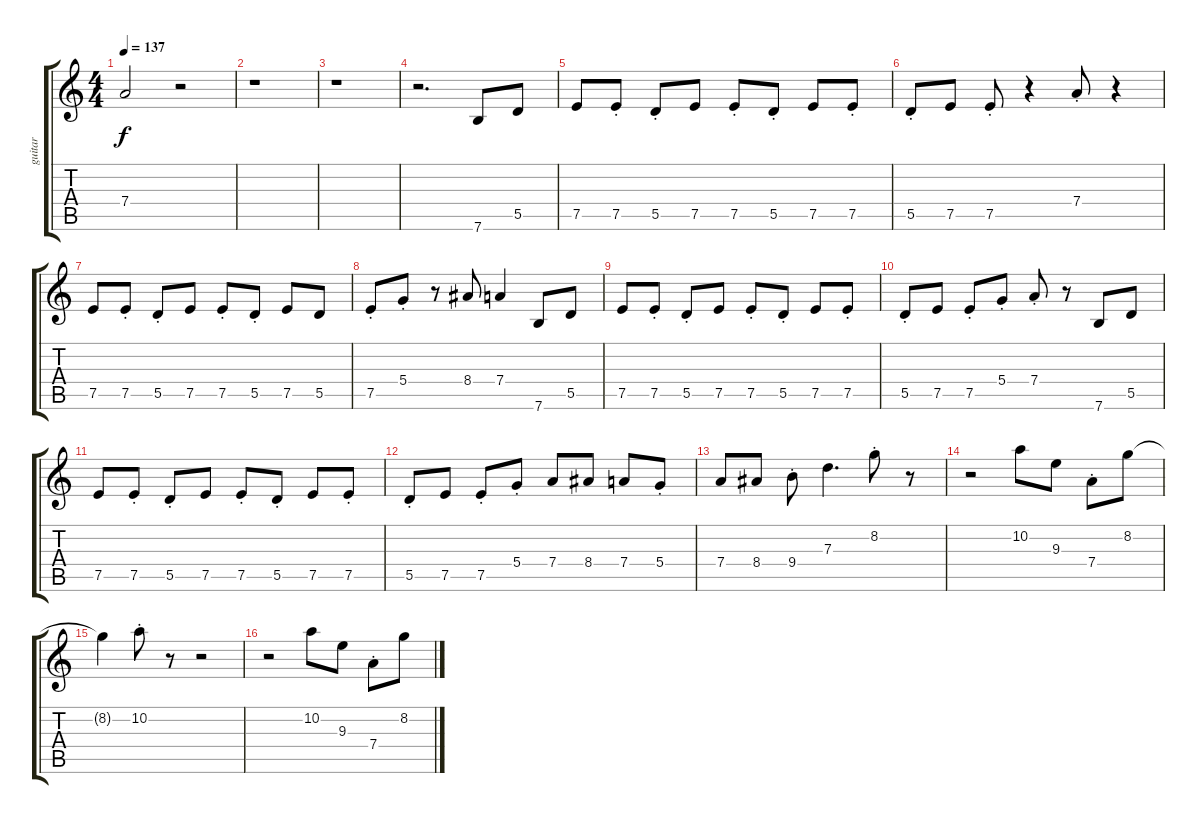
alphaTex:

\track ("guitar" "guitar") {instrument distortionguitar}
\staff {score tabs}
\tuning (E4 B3 G3 D3 A2 E2) {hide}
\ts (4 4)
\tempo 137
\clef g2
\ks c
7.4{t}.2{dy f} r.2 |
r.1 |
r.1 |
r.2{d} 7.6.8 5.5.8 |
7.5.8 7.5{st}.8 5.5{st}.8 7.5.8 7.5{st}.8 5.5{st}.8 7.5.8 7.5{st}.8 |
5.5{st}.8 7.5.8 7.5{st}.8 r.4 7.4{st}.8 r.4 |
7.5.8 7.5{st}.8 5.5{st}.8 7.5.8 7.5{st}.8 5.5{st}.8 7.5.8 5.5.8 |
7.5{st}.8 5.4{st}.8 r.8 8.4.8 7.4.4 7.6.8 5.5.8 |
7.5.8 7.5{st}.8 5.5{st}.8 7.5.8 7.5{st}.8 5.5{st}.8 7.5.8 7.5{st}.8 |
5.5{st}.8 7.5.8 7.5{st}.8 5.4{st}.8 7.4{st}.8 r.8 7.6.8 5.5.8 |
7.5.8 7.5{st}.8 5.5{st}.8 7.5.8 7.5{st}.8 5.5{st}.8 7.5.8 7.5{st}.8 |
5.5{st}.8 7.5.8 7.5{st}.8 5.4{st}.8 7.4.8 8.4.8 7.4.8 5.4{st}.8 |
7.4.8 8.4.8 9.4{st}.8 7.3.4{d} 8.2{st}.8 r.8 |
r.2 10.2.8 9.3.8 7.4{st}.8 8.2.8 |
8.2{t}.4 10.2{st}.8 r.8 r.2 |
r.2 10.2.8 9.3.8 7.4{st}.8 8.2.8
